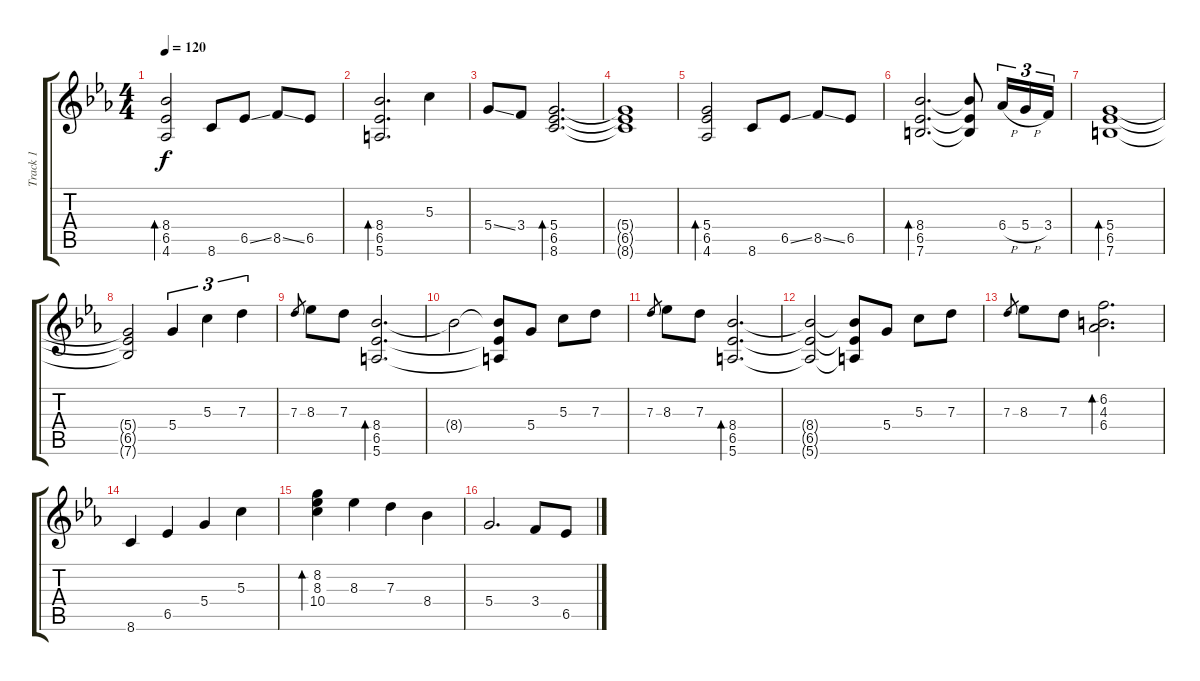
\track ("Track 1" "Track 1") {instrument acousticguitarnylon}
\staff {score tabs}
\tuning (E4 B3 G3 D3 A2 E2) {hide}
\ts (4 4)
\tempo 120
\clef g2
\ks eb
(8.4 6.5 4.6).2{bd 480 dy f} 8.6.8 6.5{ss}.8 8.5{ss}.8 6.5.8 |
(8.4 6.5 5.6).2{d bd 480} 5.3.4 |
5.4{ss}.8 3.4.8 (5.4 6.5 8.6).2{d bd 480} |
(5.4{t} 6.5{t} 8.6{t}).1 |
(5.4 6.5 4.6).2{bd 480} 8.6.8 6.5{ss}.8 8.5{ss}.8 6.5.8 |
(8.4 6.5 7.6).2{d bd 480} (8.4{t} 6.5{t} 7.6{t}).8 6.4{h}.16{tu (3 2)} 5.4{h}.16{tu (3 2)} 3.4.16{tu (3 2)} |
(5.4 6.5 7.6).1{bd 480} |
(5.4{t} 6.5{t} 7.6{t}).2 5.4.4{tu (3 2)} 5.3.4{tu (3 2)} 7.3.4{tu (3 2)} |
7.3.8{gr} 8.3.8 7.3.8 (8.4 6.5 5.6).2{d bd 480} |
8.4{t}.2 (8.4{t} 6.5{t} 5.6{t}).8 5.4.8 5.3.8 7.3.8 |
7.3.8{gr} 8.3.8 7.3.8 (8.4 6.5 5.6).2{d bd 480} |
(8.4{t} 6.5{t} 5.6{t}).2 (8.4{t} 6.5{t} 5.6{t}).8 5.4.8 5.3.8 7.3.8 |
7.3.8{gr} 8.3.8 7.3.8 (6.2 4.3 6.4).2{d bd 480} |
8.6.4 6.5.4 5.4.4 5.3.4 |
(8.2 8.3 10.4).4{bd 480} 8.3.4 7.3.4 8.4.4 |
5.4.2{d} 3.4.8 6.5.8
